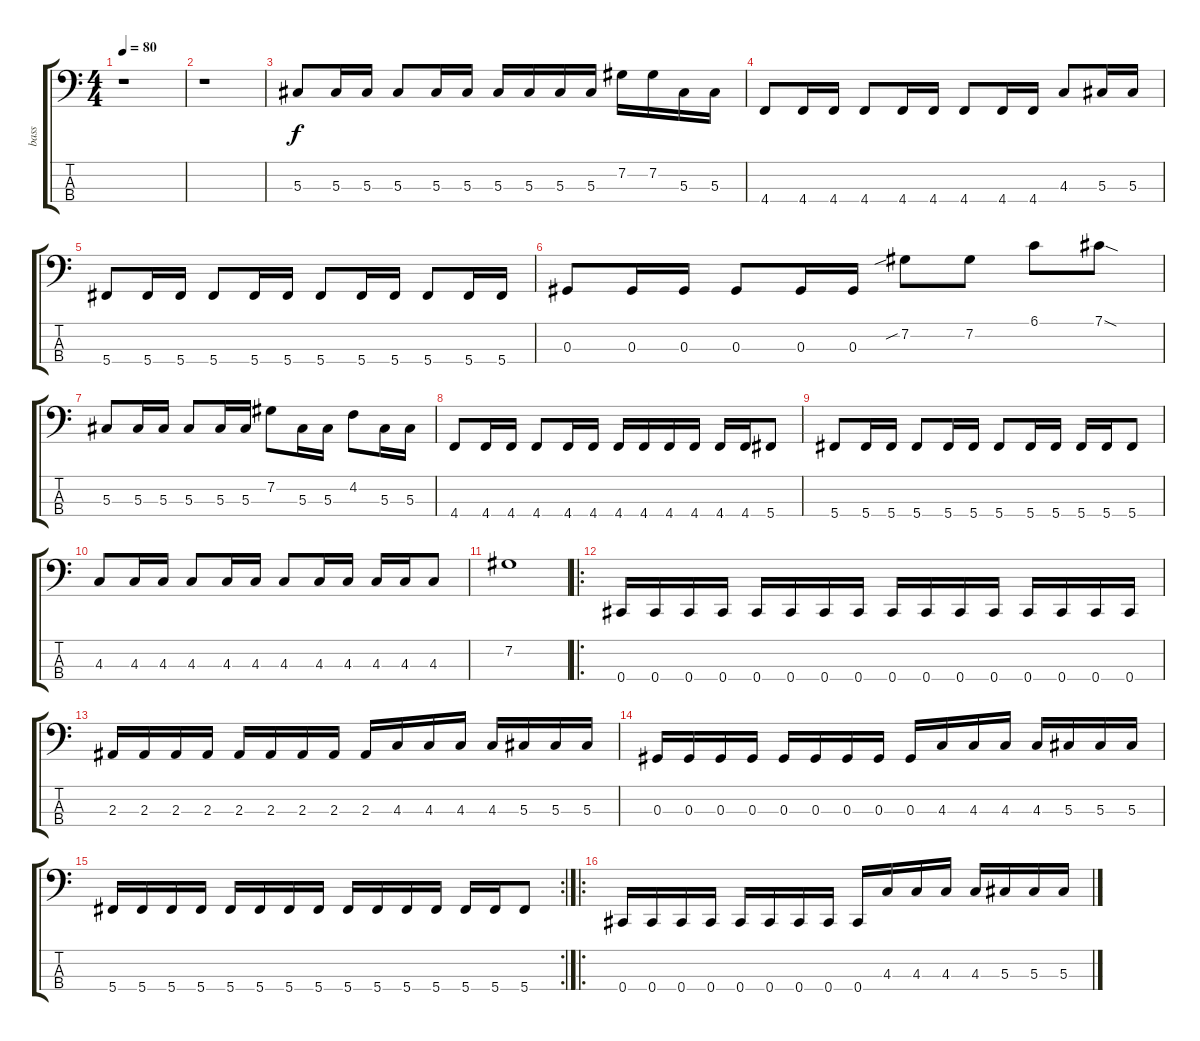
\track ("bass" "bass") {instrument electricbassfinger}
\staff {score tabs}
\tuning (Gb2 Db2 Ab1 Db1) {hide}
\ts (4 4)
\tempo 80
\clef f4
\ks c
r.1{dy f} |
r.1 |
5.3.8 5.3.16 5.3.16 5.3.8 5.3.16 5.3.16 5.3.16 5.3.16 5.3.16 5.3.16 7.2.16 7.2.16 5.3.16 5.3.16 |
4.4.8 4.4.16 4.4.16 4.4.8 4.4.16 4.4.16 4.4.8 4.4.16 4.4.16 4.3.8 5.3.16 5.3.16 |
5.4.8 5.4.16 5.4.16 5.4.8 5.4.16 5.4.16 5.4.8 5.4.16 5.4.16 5.4.8 5.4.16 5.4.16 |
0.3.8 0.3.16 0.3.16 0.3.8 0.3.16 0.3.16 7.2{sib}.8 7.2.8 6.1.8 7.1{sod}.8 |
5.3.8 5.3.16 5.3.16 5.3.8 5.3.16 5.3.16 7.2.8 5.3.16 5.3.16 4.2.8 5.3.16 5.3.16 |
4.4.8 4.4.16 4.4.16 4.4.8 4.4.16 4.4.16 4.4.16 4.4.16 4.4.16 4.4.16 4.4.16 4.4.16 5.4.8 |
5.4.8 5.4.16 5.4.16 5.4.8 5.4.16 5.4.16 5.4.8 5.4.16 5.4.16 5.4.16 5.4.16 5.4.8 |
4.3.8 4.3.16 4.3.16 4.3.8 4.3.16 4.3.16 4.3.8 4.3.16 4.3.16 4.3.16 4.3.16 4.3.8 |
7.2.1 |
\ro
0.4.16 0.4.16 0.4.16 0.4.16 0.4.16 0.4.16 0.4.16 0.4.16 0.4.16 0.4.16 0.4.16 0.4.16 0.4.16 0.4.16 0.4.16 0.4.16 |
2.3.16 2.3.16 2.3.16 2.3.16 2.3.16 2.3.16 2.3.16 2.3.16 2.3.16 4.3.16 4.3.16 4.3.16 4.3.16 5.3.16 5.3.16 5.3.16 |
0.3.16 0.3.16 0.3.16 0.3.16 0.3.16 0.3.16 0.3.16 0.3.16 0.3.16 4.3.16 4.3.16 4.3.16 4.3.16 5.3.16 5.3.16 5.3.16 |
\rc 2
5.4.16 5.4.16 5.4.16 5.4.16 5.4.16 5.4.16 5.4.16 5.4.16 5.4.16 5.4.16 5.4.16 5.4.16 5.4.16 5.4.16 5.4.8 |
\ro
0.4.16 0.4.16 0.4.16 0.4.16 0.4.16 0.4.16 0.4.16 0.4.16 0.4.16 4.3.16 4.3.16 4.3.16 4.3.16 5.3.16 5.3.16 5.3.16
